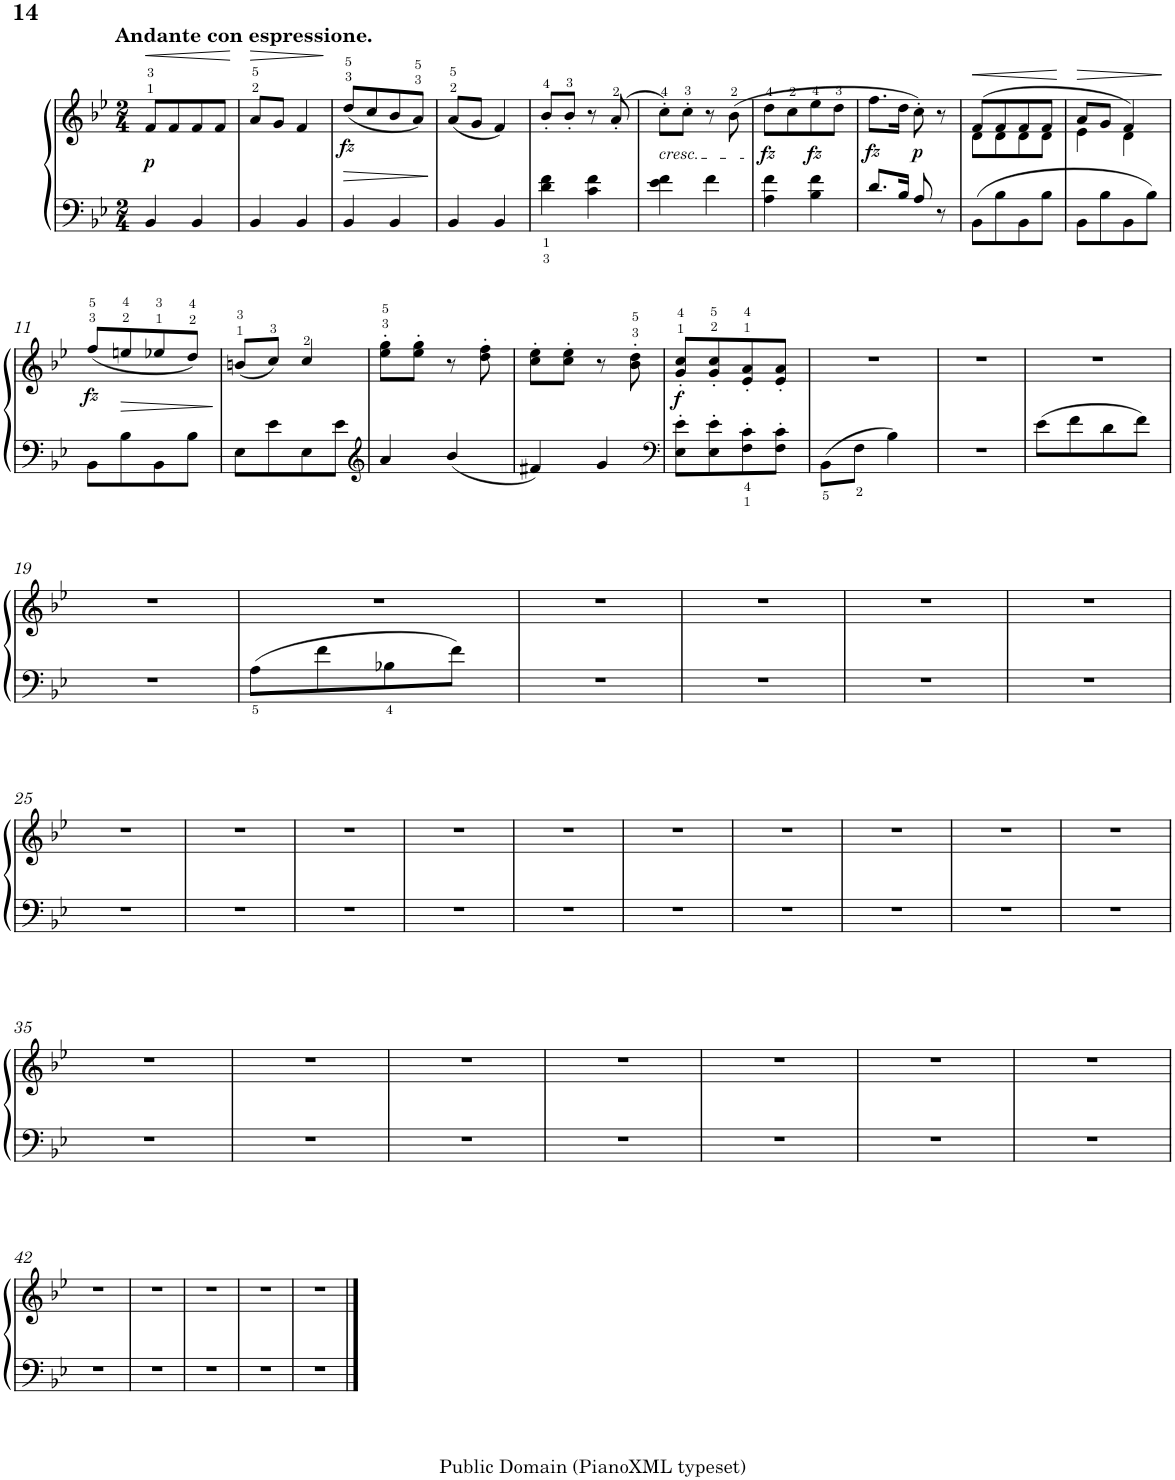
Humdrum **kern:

**kern	**kern	**dynam
*part1	*part1	*part1
*staff2	*staff1	*staff1/2
*I"Piano	*	*
*I'Pno.	*	*
!!LO:PB:g=z
*clefF4	*clefG2	*
*k[b-e-]	*k[b-e-]	*
*M2/4	*M2/4	*
=1	=1	=1
!	!LO:TX:a:B:t=Andante con espressione.	!
!	!	!LO:HP:b
!	!	!LO:DY:n=1:a=2
4BB-/	8f/L	< p
.	8f/	.
4BB-/	8f/	.
.	8f/J	.
.	.	[
=2	=2	=2
!	!	!LO:HP:b
4BB-/	8a/L	>
.	8g/J	.
4BB-/	4f/	.
.	.	]
=3	=3	=3
!	!	!LO:DY:b
4BB-/	(8dd/L	fz
.	8cc/	.
4BB-/	8b-/	.
.	8a/J)	.
=4	=4	=4
4BB-/	(8a/L	.
.	8g/J	.
4BB-/	4f/)	.
=5	=5	=5
4d\ 4f\	8b-'/L	.
.	8b-'/J	.
4c\ 4f\	8r	.
.	(>8a'/	.
=6	=6	=6
!	!LO:TX:b:i:t=cresc.	!
4e-\ 4f\	8cc'\L)	.
.	8cc'\J	.
4f\	8r	.
.	(8b-\	.
=7	=7	=7
!	!	!LO:DY:b
4A\ 4f\	8dd\L	fz
.	8cc\	.
!	!	!LO:DY:b
4B-\ 4f\	8ee-\	fz
.	8dd\J	.
=8	=8	=8
!	!	!LO:DY:b
8.d/L	8.ff\L	fz
16B-/Jk	16dd\Jk	.
!	!	!LO:DY:b
8A/	8cc'\)	p
8r	8r	.
=9	=9	=9
!	!	!LO:HP:b
*	*^	*
8BB-\L	(8f/L	8d\L	<
8B-\	8f/	8d\	.
8BB-\	8f/	8d\	.
8B-\J	8f/J	8d\J	.
*	*v	*v	*
.	.	[
=10	=10	=10
!	!	!LO:HP:b
*	*^	*
8BB-\L	8a/L	4e-\	>
8B-\	8g/J	.	.
8BB-\	4f/)	4d\	.
8B-\J	.	.	.
*	*v	*v	*
.	.	]
!!LO:LB:g=z
=11	=11	=11
!	!	!LO:DY:b
8BB-\L	(8ff/L	fz
!	!	!LO:HP:b
8B-\	8een/	>
8BB-\	8ee-X/	.
8B-\J	8dd/J)	.
.	.	]
=12	=12	=12
8E-\L	(8bn/L	.
8e-\	8cc/J)	.
8E-\	4cc/	.
8e-\J	.	.
=13	=13	=13
*clefG2	*	*
4a/	8ee-\' 8gg\'L	.
.	8ee-\' 8gg\'J	.
4b-/	8r	.
.	8dd\' 8ff\'	.
=14	=14	=14
4f#X/	8cc\' 8ee-\'L	.
.	8cc\' 8ee-\'J	.
4g/	8r	.
.	8b-\' 8dd\'	.
=15	=15	=15
*clefF4	*	*
!	!	!LO:DY:b
8E-\' 8e-\'L	8g/' 8cc/'L	f
8E-\' 8e-\'	8g/' 8cc/'	.
8F\' 8c\'	8e-/' 8a/'	.
8F\' 8c\'J	8e-/' 8a/'J	.
=16	=16	=16
8BB-\L	2r	.
8F\J	.	.
4B-\	.	.
=17	=17	=17
2r	2r	.
=18	=18	=18
8e-\L	2r	.
8f\	.	.
8d\	.	.
8f\J	.	.
!!LO:LB:g=z
=19	=19	=19
2r	2r	.
=20	=20	=20
8A\L	2r	.
8f\	.	.
8B-X\	.	.
8f\J	.	.
=21	=21	=21
2r	2r	.
=22	=22	=22
2r	2r	.
=23	=23	=23
2r	2r	.
=24	=24	=24
2r	2r	.
!!LO:LB:g=z
=25	=25	=25
2r	2r	.
=26	=26	=26
2r	2r	.
=27	=27	=27
2r	2r	.
=28	=28	=28
2r	2r	.
=29	=29	=29
2r	2r	.
=30	=30	=30
2r	2r	.
=31	=31	=31
2r	2r	.
=32	=32	=32
2r	2r	.
=33	=33	=33
2r	2r	.
=34	=34	=34
2r	2r	.
!!LO:LB:g=z
=35	=35	=35
2r	2r	.
=36	=36	=36
2r	2r	.
=37	=37	=37
2r	2r	.
=38	=38	=38
2r	2r	.
=39	=39	=39
2r	2r	.
=40	=40	=40
2r	2r	.
=41	=41	=41
2r	2r	.
!!LO:LB:g=z
=42	=42	=42
2r	2r	.
=43	=43	=43
2r	2r	.
=44	=44	=44
2r	2r	.
=45	=45	=45
2r	2r	.
=46	=46	=46
2r	2r	.
==	==	==
*-	*-	*-
